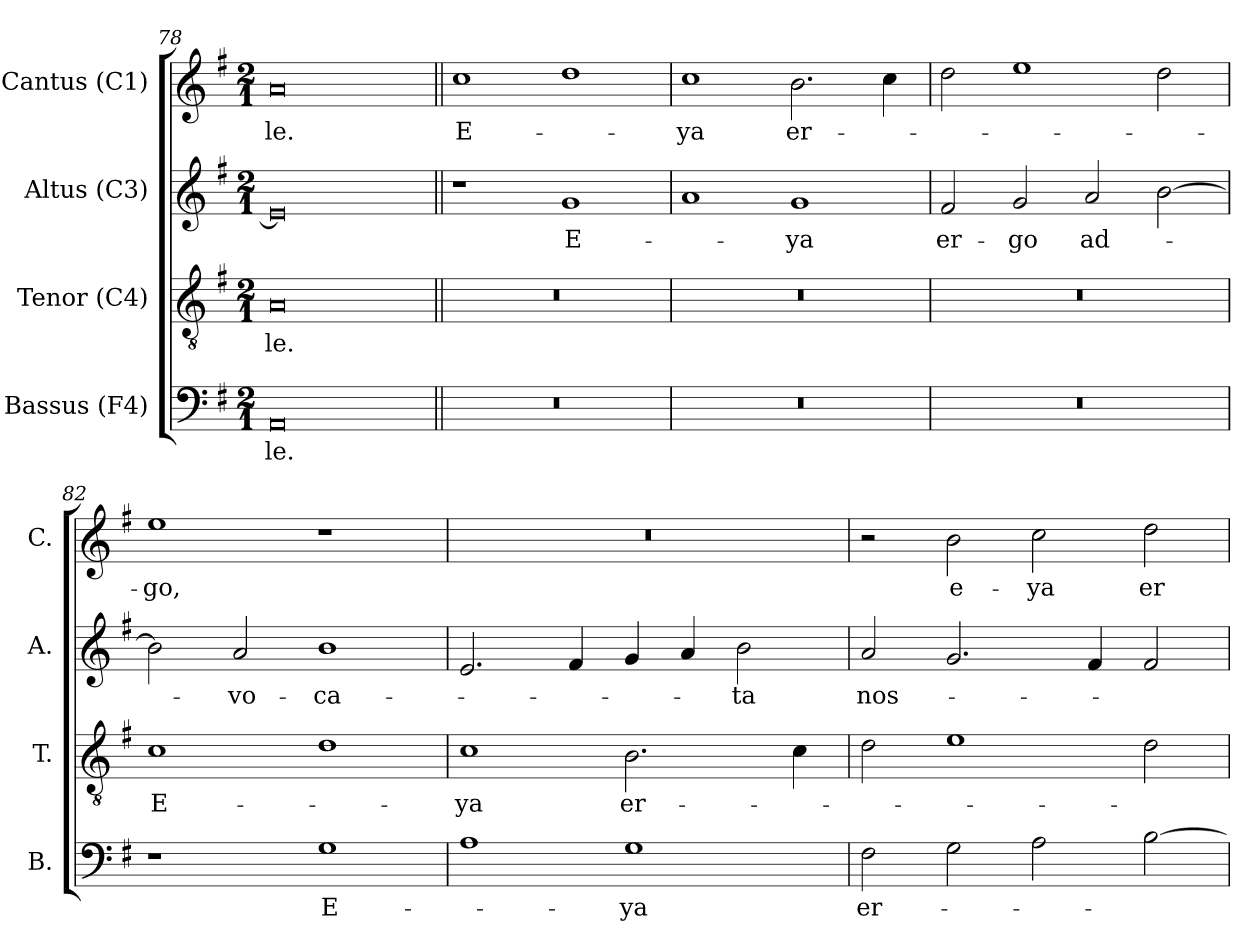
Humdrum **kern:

**kern	**text	**kern	**text	**kern	**text	**kern	**text
*part4	*part4	*part3	*part3	*part2	*part2	*part1	*part1
*staff4	*staff4	*staff3	*staff3	*staff2	*staff2	*staff1	*staff1
*I"Bassus (F4)	*	*I"Tenor (C4)	*	*I"Altus (C3)	*	*I"Cantus (C1)	*
*I'B.	*	*I'T.	*	*I'A.	*	*I'C.	*
*clefF4	*	*clefGv2	*	*clefG2	*	*clefG2	*
*	*	*ITrd7c12	*	*ITrd7c12	*	*	*
*k[f#]	*	*k[f#]	*	*k[f#]	*	*k[f#]	*
*G:	*	*G:	*	*G:	*	*G:	*
*M2/1	*	*M2/1	*	*M2/1	*	*M2/1	*
=78	=78	=78	=78	=78	=78	=78	=78
!	!LO:LY:b:color=#000000	!	!	!	!	!	!
!	!	!	!LO:LY:b:color=#000000	!	!	!	!
!	!	!	!	!	!	!	!LO:LY:b:color=#000000
0AAi	-le.	0AAi	-le.	0Ei]	.	0ai	-le.
!!LO:PB:g=z
=79||	=79||	=79||	=79||	=79||	=79||	=79||	=79||
!LO:N:vis=1	!	!LO:N:vis=1	!	!	!	!	!
!	!	!	!	!	!	!	!LO:LY:b:color=#000000
0r	.	0r	.	1r	.	1cci	E-
!	!	!	!	!	!LO:LY:b:color=#000000	!	!
.	.	.	.	1Gi	E-	1ddi	.
=80	=80	=80	=80	=80	=80	=80	=80
!LO:N:vis=1	!	!LO:N:vis=1	!	!	!	!	!
!	!	!	!	!	!	!	!LO:LY:b:color=#000000
0r	.	0r	.	1Ai	.	1cci	-ya
!	!	!	!	!	!LO:LY:b:color=#000000	!	!
!	!	!	!	!	!	!	!LO:LY:b:color=#000000
.	.	.	.	1Gi	-ya	2.bi\	er-
.	.	.	.	.	.	4cci\	.
=81	=81	=81	=81	=81	=81	=81	=81
!LO:N:vis=1	!	!LO:N:vis=1	!	!	!	!	!
!	!	!	!	!	!LO:LY:b:color=#000000	!	!
0r	.	0r	.	2F#i/	er-	2ddi\	.
!	!	!	!	!	!LO:LY:b:color=#000000	!	!
.	.	.	.	2Gi/	-go	1eei	.
!	!	!	!	!	!LO:LY:b:color=#000000	!	!
.	.	.	.	2Ai/	ad-	.	.
.	.	.	.	[2Bi\	.	2ddi\	.
=82	=82	=82	=82	=82	=82	=82	=82
!	!	!	!LO:LY:b:color=#000000	!	!	!	!
!	!	!	!	!	!	!	!LO:LY:b:color=#000000
1r	.	1Ci	E-	2Bi\]	.	1eei	-go,
!	!	!	!	!	!LO:LY:b:color=#000000	!	!
.	.	.	.	2Ai/	-vo-	.	.
!	!LO:LY:b:color=#000000	!	!	!	!	!	!
!	!	!	!	!	!LO:LY:b:color=#000000	!	!
1Gi	E-	1Di	.	1Bi	-ca-	1r	.
=83	=83	=83	=83	=83	=83	=83	=83
!	!	!	!LO:LY:b:color=#000000	!	!	!LO:N:vis=1	!
1Ai	.	1Ci	-ya	2.Ei/	.	0r	.
.	.	.	.	4F#i/	.	.	.
!	!LO:LY:b:color=#000000	!	!	!	!	!	!
!	!	!	!LO:LY:b:color=#000000	!	!	!	!
1Gi	-ya	2.BBi\	er-	4Gi/	.	.	.
.	.	.	.	4Ai/	.	.	.
!	!	!	!	!	!LO:LY:b:color=#000000	!	!
.	.	.	.	2Bi\	-ta	.	.
.	.	4Ci\	.	.	.	.	.
!!LO:LB:g=z
=84	=84	=84	=84	=84	=84	=84	=84
!	!LO:LY:b:color=#000000	!	!	!	!	!	!
!	!	!	!	!	!LO:LY:b:color=#000000	!	!
2F#i\	er-	2Di\	.	2Ai/	nos-	2r	.
!	!	!	!	!	!	!	!LO:LY:b:color=#000000
2Gi\	.	1Ei	.	2.Gi/	.	2bi\	e-
!	!	!	!	!	!	!	!LO:LY:b:color=#000000
2Ai\	.	.	.	.	.	2cci\	-ya
.	.	.	.	4F#i/	.	.	.
!	!	!	!	!	!	!	!LO:LY:b:color=#000000
[2Bi\	.	2Di\	.	2F#i/	.	2ddi\	er-
=	=	=	=	=	=	=	=
*-	*-	*-	*-	*-	*-	*-	*-
